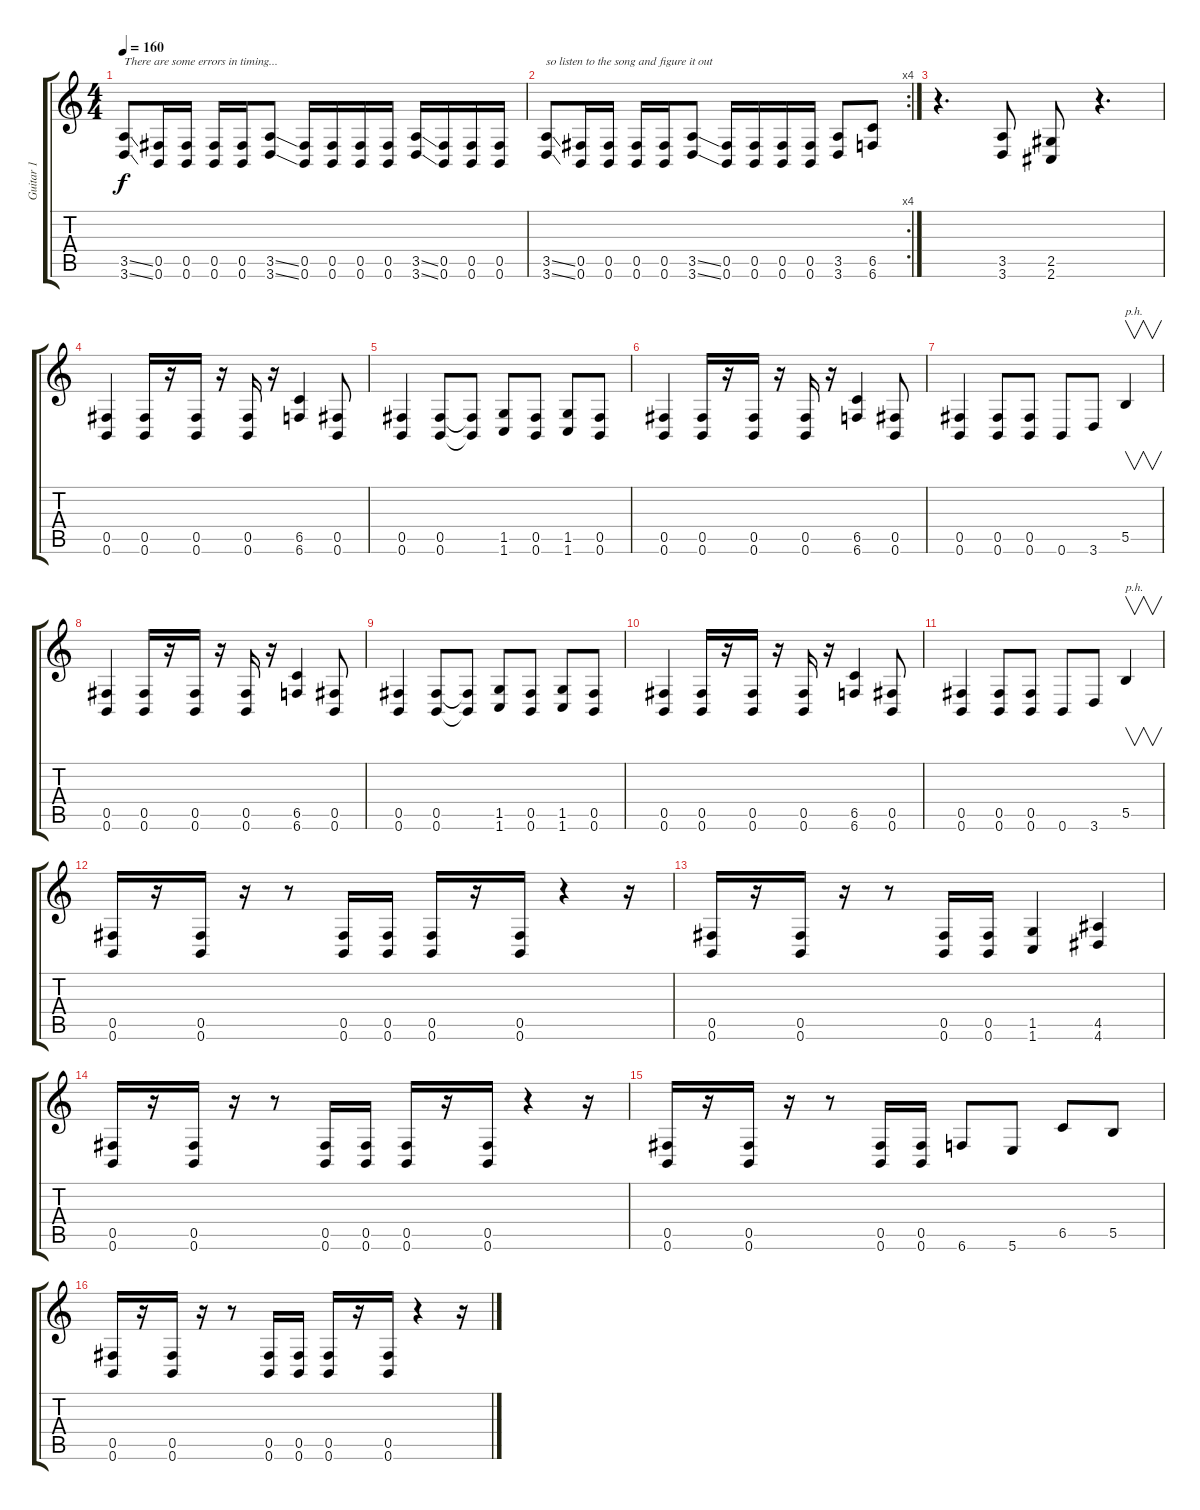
\track ("Guitar 1" "Guitar 1") {instrument overdrivenguitar}
\staff {score tabs}
\tuning (Db4 Ab3 E3 B2 Gb2 B1) {hide}
\ts (4 4)
\tempo 160
\clef g2
\ks c
(3.5{ss} 3.6{ss}).8{txt "There are some errors in timing..." dy f instrument overdrivenguitar} (0.5 0.6).16 (0.5 0.6).16 (0.5 0.6).16 (0.5 0.6).16 (3.5{ss} 3.6{ss}).8 (0.5 0.6).16 (0.5 0.6).16 (0.5 0.6).16 (0.5 0.6).16 (3.5{ss} 3.6{ss}).16 (0.5 0.6).16 (0.5 0.6).16 (0.5 0.6).16 |
\rc 4
(3.5{ss} 3.6{ss}).8{txt "so listen to the song and figure it out"} (0.5 0.6).16 (0.5 0.6).16 (0.5 0.6).16 (0.5 0.6).16 (3.5{ss} 3.6{ss}).8 (0.5 0.6).16 (0.5 0.6).16 (0.5 0.6).16 (0.5 0.6).16 (3.5 3.6).8 (6.5 6.6).8 |
r.4{d} (3.5 3.6).8 (2.5 2.6).8 r.4{d} |
(0.5 0.6).4 (0.5 0.6).16 r.16 (0.5 0.6).16 r.16 (0.5 0.6).16 r.16 (6.5 6.6).4 (0.5 0.6).8 |
(0.5 0.6).4 (0.5 0.6).8 (0.5{t} 0.6{t}).8 (1.5 1.6).8 (0.5 0.6).8 (1.5 1.6).8 (0.5 0.6).8 |
(0.5 0.6).4 (0.5 0.6).16 r.16 (0.5 0.6).16 r.16 (0.5 0.6).16 r.16 (6.5 6.6).4 (0.5 0.6).8 |
(0.5 0.6).4 (0.5 0.6).8 (0.5 0.6).8 0.6.8 3.6.8 5.5.4{v txt "p.h."} |
(0.5 0.6).4 (0.5 0.6).16 r.16 (0.5 0.6).16 r.16 (0.5 0.6).16 r.16 (6.5 6.6).4 (0.5 0.6).8 |
(0.5 0.6).4 (0.5 0.6).8 (0.5{t} 0.6{t}).8 (1.5 1.6).8 (0.5 0.6).8 (1.5 1.6).8 (0.5 0.6).8 |
(0.5 0.6).4 (0.5 0.6).16 r.16 (0.5 0.6).16 r.16 (0.5 0.6).16 r.16 (6.5 6.6).4 (0.5 0.6).8 |
(0.5 0.6).4 (0.5 0.6).8 (0.5 0.6).8 0.6.8 3.6.8 5.5.4{v txt "p.h."} |
(0.5 0.6).16 r.16 (0.5 0.6).16 r.16 r.8 (0.5 0.6).16 (0.5 0.6).16 (0.5 0.6).16 r.16 (0.5 0.6).16 r.4 r.16 |
(0.5 0.6).16 r.16 (0.5 0.6).16 r.16 r.8 (0.5 0.6).16 (0.5 0.6).16 (1.5 1.6).4 (4.5 4.6).4 |
(0.5 0.6).16 r.16 (0.5 0.6).16 r.16 r.8 (0.5 0.6).16 (0.5 0.6).16 (0.5 0.6).16 r.16 (0.5 0.6).16 r.4 r.16 |
(0.5 0.6).16 r.16 (0.5 0.6).16 r.16 r.8 (0.5 0.6).16 (0.5 0.6).16 6.6.8 5.6.8 6.5.8 5.5.8 |
(0.5 0.6).16 r.16 (0.5 0.6).16 r.16 r.8 (0.5 0.6).16 (0.5 0.6).16 (0.5 0.6).16 r.16 (0.5 0.6).16 r.4 r.16
